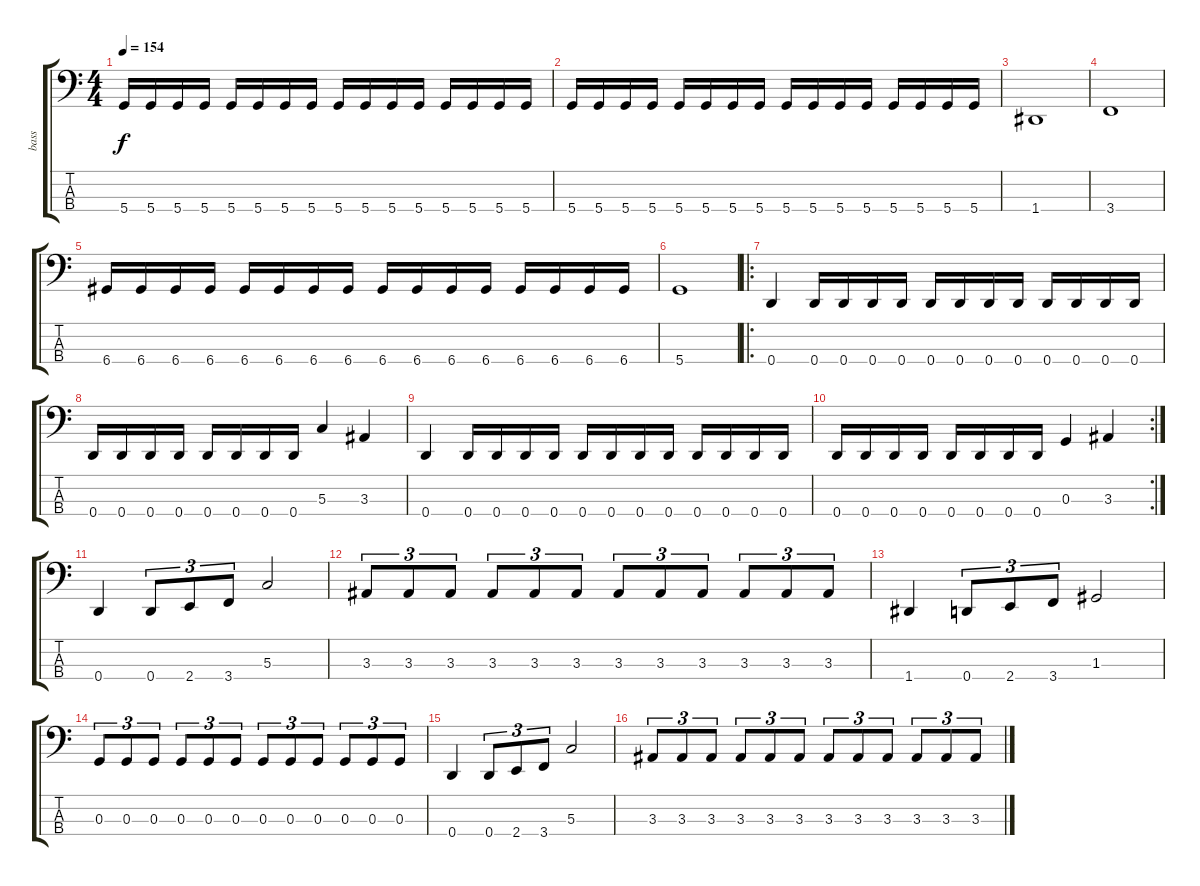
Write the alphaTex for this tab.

\track ("bass" "bass") {instrument electricbasspick}
\staff {score tabs}
\tuning (F2 C2 G1 D1) {hide}
\ts (4 4)
\tempo 154
\clef f4
\ks c
5.4.16{dy f} 5.4.16 5.4.16 5.4.16 5.4.16 5.4.16 5.4.16 5.4.16 5.4.16 5.4.16 5.4.16 5.4.16 5.4.16 5.4.16 5.4.16 5.4.16 |
5.4.16 5.4.16 5.4.16 5.4.16 5.4.16 5.4.16 5.4.16 5.4.16 5.4.16 5.4.16 5.4.16 5.4.16 5.4.16 5.4.16 5.4.16 5.4.16 |
1.4.1 |
3.4.1 |
6.4.16 6.4.16 6.4.16 6.4.16 6.4.16 6.4.16 6.4.16 6.4.16 6.4.16 6.4.16 6.4.16 6.4.16 6.4.16 6.4.16 6.4.16 6.4.16 |
5.4.1 |
\ro
0.4.4 0.4.16 0.4.16 0.4.16 0.4.16 0.4.16 0.4.16 0.4.16 0.4.16 0.4.16 0.4.16 0.4.16 0.4.16 |
0.4.16 0.4.16 0.4.16 0.4.16 0.4.16 0.4.16 0.4.16 0.4.16 5.3.4 3.3.4 |
0.4.4 0.4.16 0.4.16 0.4.16 0.4.16 0.4.16 0.4.16 0.4.16 0.4.16 0.4.16 0.4.16 0.4.16 0.4.16 |
\rc 2
0.4.16 0.4.16 0.4.16 0.4.16 0.4.16 0.4.16 0.4.16 0.4.16 0.3.4 3.3.4 |
0.4.4 0.4.8{tu (3 2)} 2.4.8{tu (3 2)} 3.4.8{tu (3 2)} 5.3.2 |
3.3.8{tu (3 2)} 3.3.8{tu (3 2)} 3.3.8{tu (3 2)} 3.3.8{tu (3 2)} 3.3.8{tu (3 2)} 3.3.8{tu (3 2)} 3.3.8{tu (3 2)} 3.3.8{tu (3 2)} 3.3.8{tu (3 2)} 3.3.8{tu (3 2)} 3.3.8{tu (3 2)} 3.3.8{tu (3 2)} |
1.4.4 0.4.8{tu (3 2)} 2.4.8{tu (3 2)} 3.4.8{tu (3 2)} 1.3.2 |
0.3.8{tu (3 2)} 0.3.8{tu (3 2)} 0.3.8{tu (3 2)} 0.3.8{tu (3 2)} 0.3.8{tu (3 2)} 0.3.8{tu (3 2)} 0.3.8{tu (3 2)} 0.3.8{tu (3 2)} 0.3.8{tu (3 2)} 0.3.8{tu (3 2)} 0.3.8{tu (3 2)} 0.3.8{tu (3 2)} |
0.4.4 0.4.8{tu (3 2)} 2.4.8{tu (3 2)} 3.4.8{tu (3 2)} 5.3.2 |
3.3.8{tu (3 2)} 3.3.8{tu (3 2)} 3.3.8{tu (3 2)} 3.3.8{tu (3 2)} 3.3.8{tu (3 2)} 3.3.8{tu (3 2)} 3.3.8{tu (3 2)} 3.3.8{tu (3 2)} 3.3.8{tu (3 2)} 3.3.8{tu (3 2)} 3.3.8{tu (3 2)} 3.3.8{tu (3 2)}
